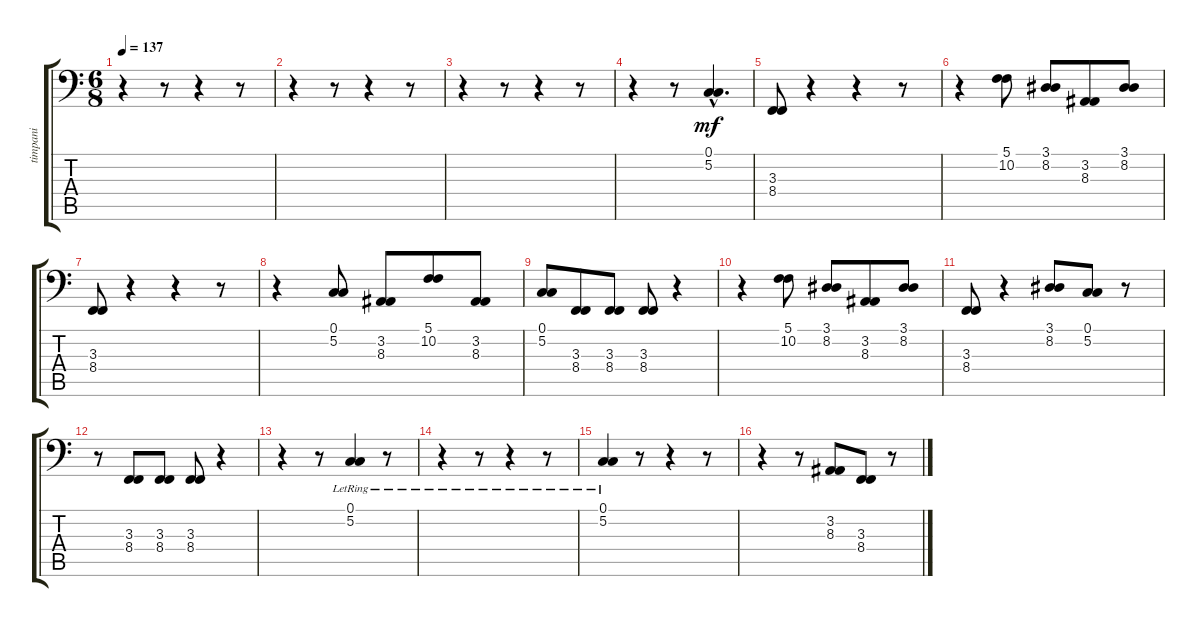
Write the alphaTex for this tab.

\track ("timpani" "timpani") {instrument timpani}
\staff {score tabs}
\tuning (C3 G2 D2 A1 E1 B0) {hide}
\ts (6 8)
\tempo 137
\clef f4
\ks c
r.4{dy mf} r.8 r.4 r.8 |
r.4 r.8 r.4 r.8 |
r.4 r.8 r.4 r.8 |
r.4 r.8 (0.1{hac} 5.2{hac}).4{d} |
(3.3 8.4).8 r.4 r.4 r.8 |
r.4 (5.1 10.2).8 (3.1 8.2).8 (3.2 8.3).8 (3.1 8.2).8 |
(3.3 8.4).8 r.4 r.4 r.8 |
r.4 (0.1 5.2).8 (3.2 8.3).8 (5.1 10.2).8 (3.2 8.3).8 |
(0.1 5.2).8 (3.3 8.4).8 (3.3 8.4).8 (3.3 8.4).8 r.4 |
r.4 (5.1 10.2).8 (3.1 8.2).8 (3.2 8.3).8 (3.1 8.2).8 |
(3.3 8.4).8 r.4 (3.1 8.2).8 (0.1 5.2).8 r.8 |
r.8 (3.3 8.4).8 (3.3 8.4).8 (3.3 8.4).8 r.4 |
r.4 r.8 (0.1{lr} 5.2{lr}).4 r.8 |
r.4 r.8 r.4 r.8 |
(0.1{lr} 5.2{lr}).4 r.8 r.4 r.8 |
r.4 r.8 (3.2 8.3).8 (3.3 8.4).8 r.8
